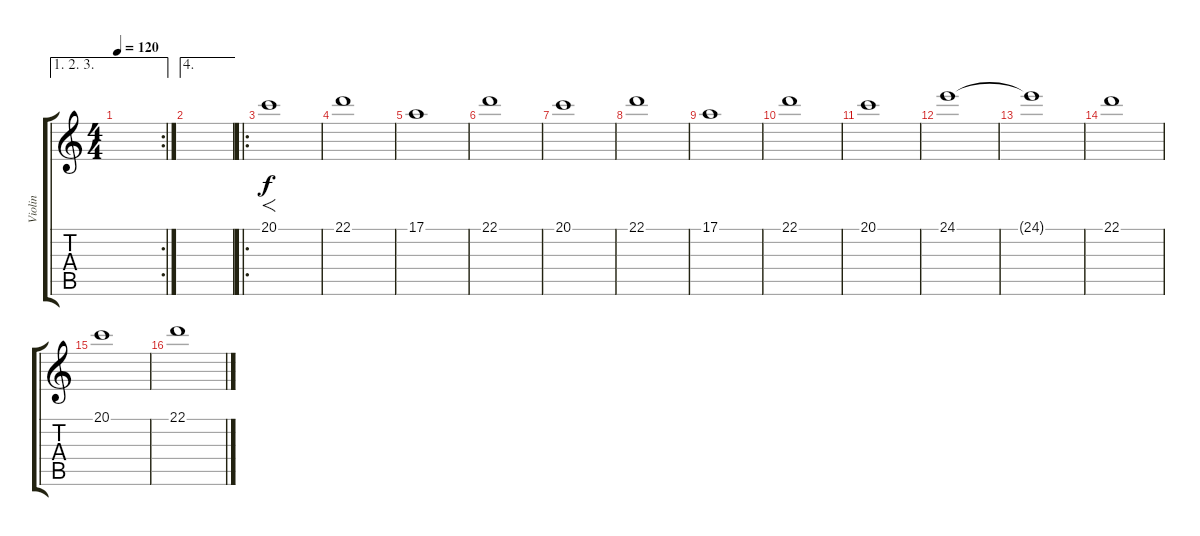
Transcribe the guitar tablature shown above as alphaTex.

\track ("Violin" "Violin") {instrument tremolostrings}
\staff {score tabs}
\tuning (E4 B3 G3 D3 A2 E2) {hide}
\ae (1 2 3)
\rc 2
\ts (4 4)
\tempo 120
\clef g2
\ks c
|
\ae 4
|
\ro
20.1.1{f} |
22.1.1 |
17.1.1 |
22.1.1 |
20.1.1 |
22.1.1 |
17.1.1 |
22.1.1 |
20.1.1 |
24.1.1 |
24.1{t}.1 |
22.1.1 |
20.1.1 |
22.1.1
